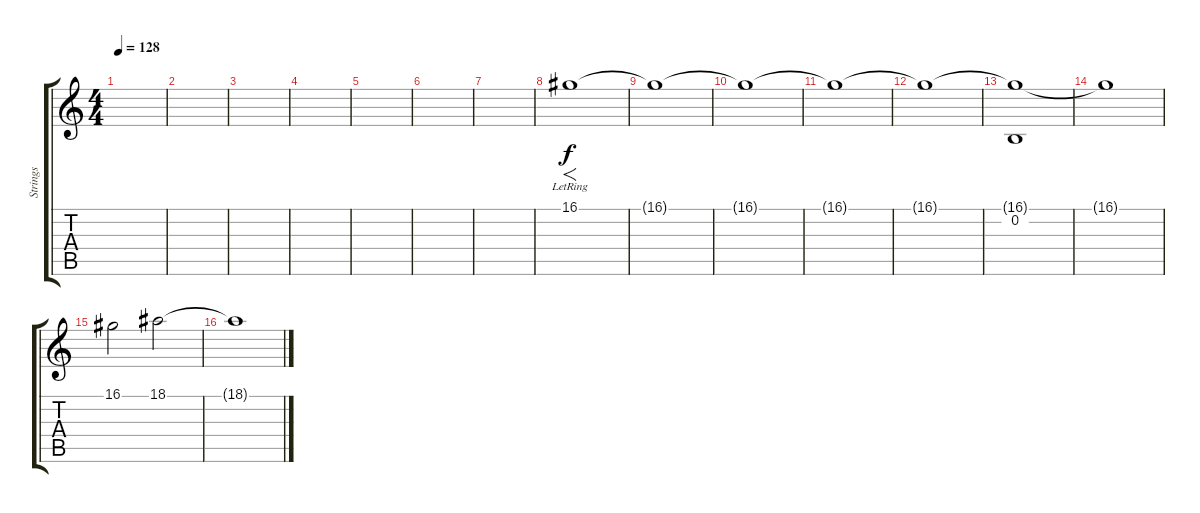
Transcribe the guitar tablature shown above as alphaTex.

\track ("Strings" "Strings") {instrument stringensemble1}
\staff {score tabs}
\tuning (E4 B3 G3 D3 A2 E2) {hide}
\ts (4 4)
\tempo 128
\clef g2
\ks c
|
|
|
|
|
|
|
16.1{lr}.1{f volume 10} |
16.1{t}.1 |
16.1{t}.1 |
16.1{t}.1 |
16.1{t}.1 |
(16.1{t} 0.2).1 |
16.1{t}.1 |
16.1.2 18.1.2 |
18.1{t}.1
